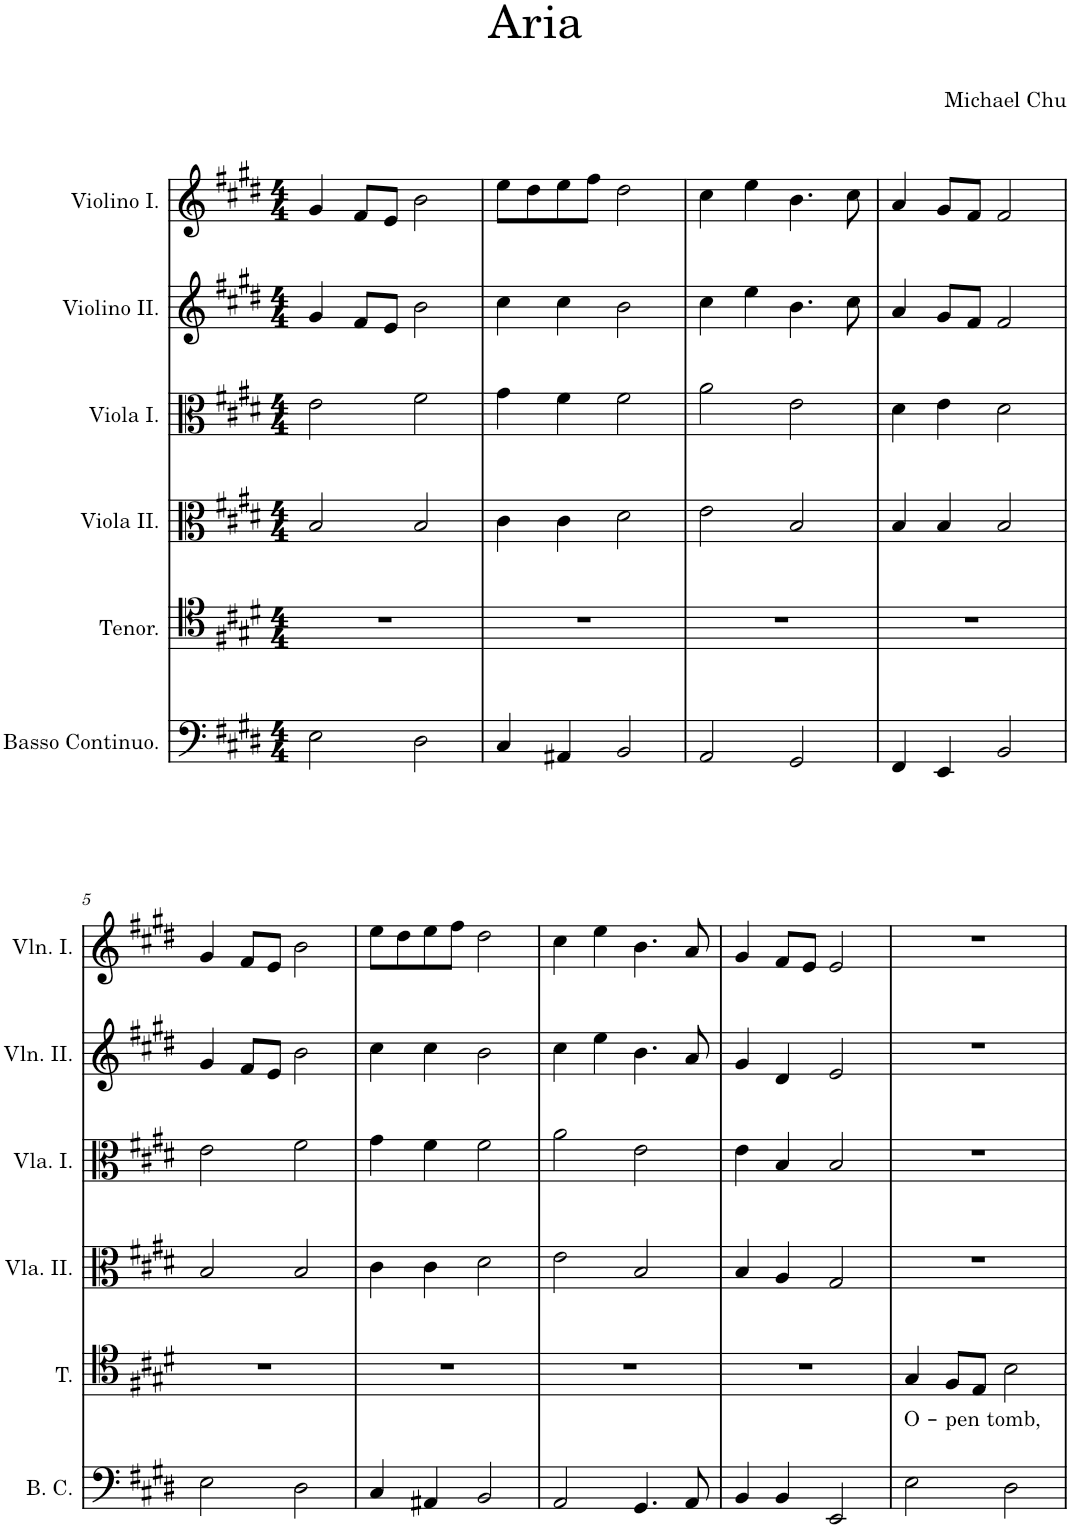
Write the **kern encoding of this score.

**kern	**kern	**text	**kern	**kern	**kern	**kern
*part6	*part5	*part5	*part4	*part3	*part2	*part1
*staff6	*staff5	*staff5	*staff4	*staff3	*staff2	*staff1
*I"Basso Continuo.	*I"Tenor.	*	*I"Viola II.	*I"Viola I.	*I"Violino II.	*I"Violino I.
*I'B. C.	*I'T.	*	*I'Vla. II.	*I'Vla. I.	*I'Vln. II.	*I'Vln. I.
*clefF4	*clefC4	*	*clefC3	*clefC3	*clefG2	*clefG2
*k[f#c#g#d#]	*k[f#c#g#d#]	*	*k[f#c#g#d#]	*k[f#c#g#d#]	*k[f#c#g#d#]	*k[f#c#g#d#]
*M4/4	*M4/4	*	*M4/4	*M4/4	*M4/4	*M4/4
=1	=1	=1	=1	=1	=1	=1
2E\	1r	.	2B/	2e\	4g#/	4g#/
.	.	.	.	.	8f#/L	8f#/L
.	.	.	.	.	8e/J	8e/J
2D#\	.	.	2B/	2f#\	2b\	2b\
=2	=2	=2	=2	=2	=2	=2
4C#/	1r	.	4c#\	4g#\	4cc#\	8ee\L
.	.	.	.	.	.	8dd#\
4AA#X/	.	.	4c#\	4f#\	4cc#\	8ee\
.	.	.	.	.	.	8ff#\J
2BB/	.	.	2d#\	2f#\	2b\	2dd#\
=3	=3	=3	=3	=3	=3	=3
2AA/	1r	.	2e\	2a\	4cc#\	4cc#\
.	.	.	.	.	4ee\	4ee\
2GG#/	.	.	2B/	2e\	4.b\	4.b\
.	.	.	.	.	8cc#\	8cc#\
=4	=4	=4	=4	=4	=4	=4
4FF#/	1r	.	4B/	4d#\	4a/	4a/
4EE/	.	.	4B/	4e\	8g#/L	8g#/L
.	.	.	.	.	8f#/J	8f#/J
2BB/	.	.	2B/	2d#\	2f#/	2f#/
!!LO:LB:g=z
=5	=5	=5	=5	=5	=5	=5
2E\	1r	.	2B/	2e\	4g#/	4g#/
.	.	.	.	.	8f#/L	8f#/L
.	.	.	.	.	8e/J	8e/J
2D#\	.	.	2B/	2f#\	2b\	2b\
=6	=6	=6	=6	=6	=6	=6
4C#/	1r	.	4c#\	4g#\	4cc#\	8ee\L
.	.	.	.	.	.	8dd#\
4AA#X/	.	.	4c#\	4f#\	4cc#\	8ee\
.	.	.	.	.	.	8ff#\J
2BB/	.	.	2d#\	2f#\	2b\	2dd#\
=7	=7	=7	=7	=7	=7	=7
2AA/	1r	.	2e\	2a\	4cc#\	4cc#\
.	.	.	.	.	4ee\	4ee\
4.GG#/	.	.	2B/	2e\	4.b\	4.b\
8AA/	.	.	.	.	8a/	8a/
=8	=8	=8	=8	=8	=8	=8
4BB/	1r	.	4B/	4e\	4g#/	4g#/
4BB/	.	.	4A/	4B/	4d#/	8f#/L
.	.	.	.	.	.	8e/J
2EE/	.	.	2G#/	2B/	2e/	2e/
=9	=9	=9	=9	=9	=9	=9
!	!	!LO:LY:b	!	!	!	!
2E\	4G#/	O-	1r	1r	1r	1r
!	!	!LO:LY:b	!	!	!	!
.	8F#/L	-pen	.	.	.	.
.	8E/J	.	.	.	.	.
!	!	!LO:LY:b	!	!	!	!
2D#\	2B\	tomb,	.	.	.	.
=	=	=	=	=	=	=
*-	*-	*-	*-	*-	*-	*-
